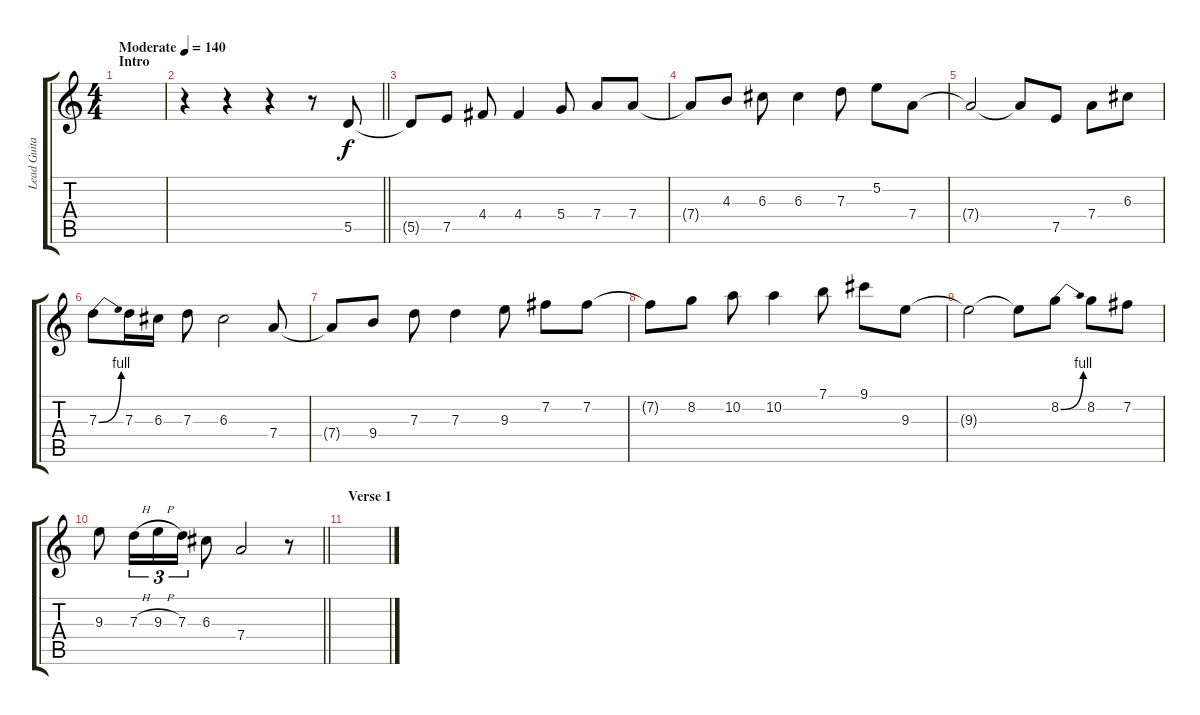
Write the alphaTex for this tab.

\track ("Lead Guitar 1" "Lead Guita") {instrument overdrivenguitar}
\staff {score tabs}
\tuning (E4 B3 G3 D3 A2 E2) {hide}
\ts (4 4)
\section ("" "Intro")
\tempo (140 "Moderate")
\clef g2
\ks c
|
\barLineRight lightlight
r.4 r.4 r.4 r.8 5.5.8 |
5.5{t}.8 7.5.8 4.4.8 4.4.4 5.4.8 7.4.8 7.4.8 |
7.4{t}.8 4.3.8 6.3.8 6.3.4 7.3.8 5.2.8 7.4.8 |
7.4{t}.2 7.4{t}.8 7.5.8 7.4.8 6.3.8 |
7.3{be (bend 0 0 60 4)}.8 7.3.16 6.3.16 7.3.8 6.3.2 7.4.8 |
7.4{t}.8 9.4.8 7.3.8 7.3.4 9.3.8 7.2.8 7.2.8 |
7.2{t}.8 8.2.8 10.2.8 10.2.4 7.1.8 9.1.8 9.3.8 |
9.3{t}.2 9.3{t}.8 8.2{be (bend 0 0 60 4)}.8 8.2.8 7.2.8 |
\barLineRight lightlight
9.3.8 7.3{h}.16{tu (3 2)} 9.3{h}.16{tu (3 2)} 7.3.16{tu (3 2)} 6.3.8 7.4.2 r.8 |
\section ("" "Verse 1")
